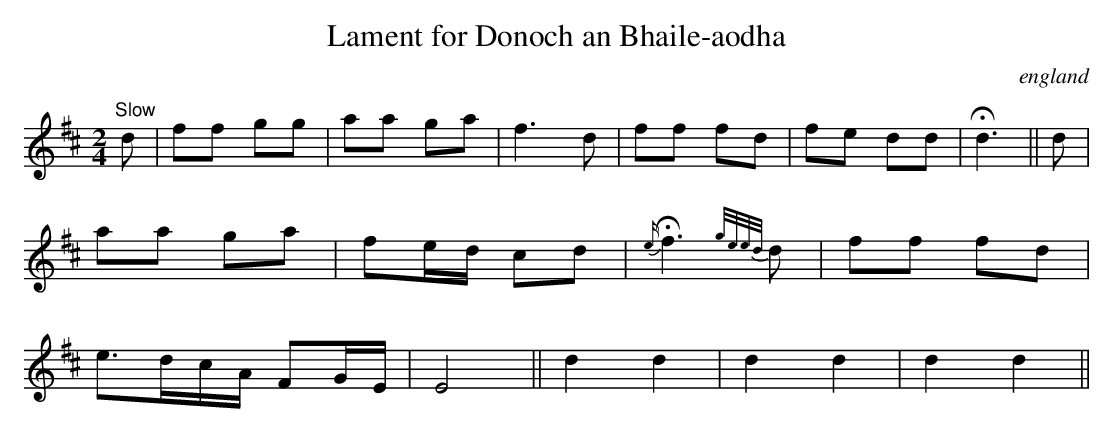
X:1
T:Lament for Donoch an Bhaile-aodha
O:england
M:2/4
K:D
L:1/8
"Slow"d|ff gg|aa ga|f3 d|ff fd|fe dd|Hd3||d|
aa ga|fe/d/ cd|{e/}Hf3 {g/e/e/d/}d|ff fd|
e>dc/A/ FG/E/|E4||d2 d2|d2 d2|d2 d2||
